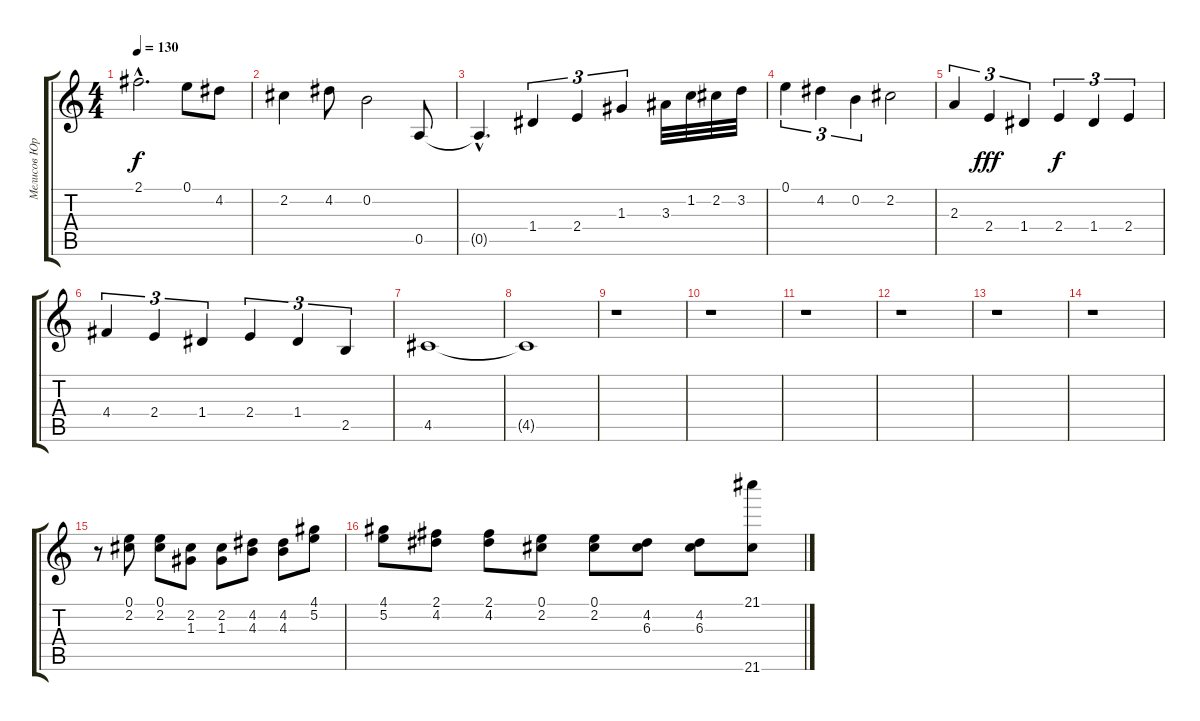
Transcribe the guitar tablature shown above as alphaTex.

\track ("Мелисов Юрий" "Мелисов Юр") {instrument overdrivenguitar}
\staff {score tabs}
\tuning (E4 B3 G3 D3 A2 E2) {hide}
\ts (4 4)
\tempo 130
\clef g2
\ks c
2.1{hac}.2{d dy f} 0.1.8 4.2.8 |
2.2.4 4.2.8 0.2.2 0.5.8 |
0.5{hac t}.4{d} 1.4.4{tu (3 2)} 2.4.4{tu (3 2)} 1.3.4{tu (3 2)} 3.3.32 1.2.32 2.2.32 3.2.32 |
0.1.4{tu (3 2)} 4.2.4{tu (3 2)} 0.2.4{tu (3 2)} 2.2.2 |
2.3.4{tu (3 2)} 2.4.4{tu (3 2) dy fff} 1.4.4{tu (3 2)} 2.4.4{tu (3 2) dy f} 1.4.4{tu (3 2)} 2.4.4{tu (3 2)} |
4.4.4{tu (3 2)} 2.4.4{tu (3 2)} 1.4.4{tu (3 2)} 2.4.4{tu (3 2)} 1.4.4{tu (3 2)} 2.5.4{tu (3 2)} |
4.5.1 |
4.5{t}.1 |
r.1 |
r.1 |
r.1 |
r.1 |
r.1 |
r.1 |
r.8 (0.1 2.2).8{volume 12} (0.1 2.2).8 (2.2 1.3).8 (2.2 1.3).8 (4.2 4.3).8 (4.2 4.3).8 (4.1 5.2).8 |
(4.1 5.2).8 (2.1 4.2).8 (2.1 4.2).8 (0.1 2.2).8 (0.1 2.2).8 (4.2 6.3).8 (4.2 6.3).8 (21.1 21.6).8
